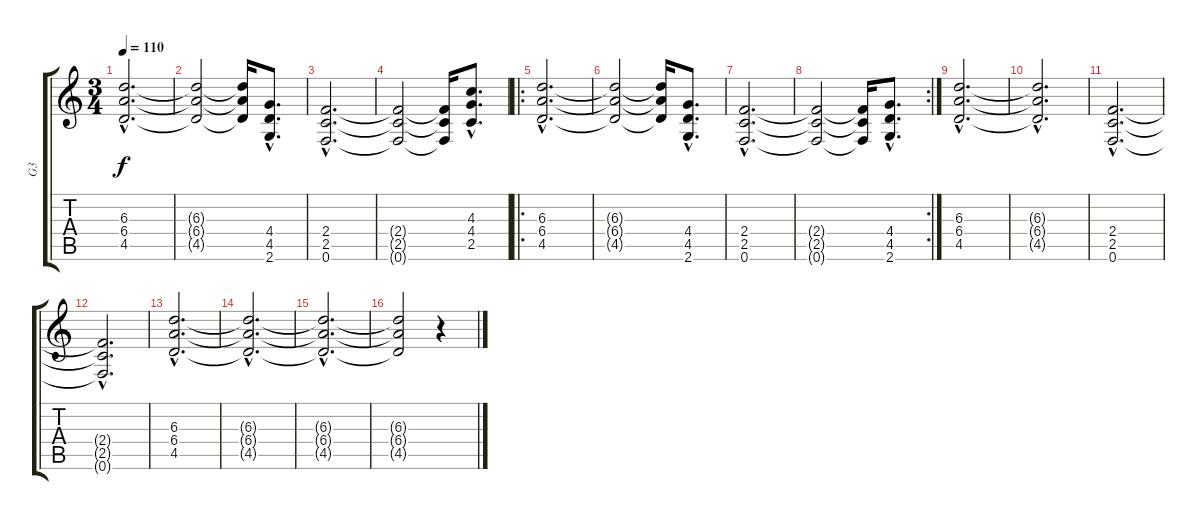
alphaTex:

\track ("G3" "G3") {instrument distortionguitar}
\staff {score tabs}
\tuning (F4 C4 Ab3 Eb3 Bb2 F2) {hide}
\ts (3 4)
\tempo 110
\clef g2
\ks c
(6.3{hac} 6.4{hac} 4.5{hac}).2{d dy f} |
(6.3{t} 6.4{t} 4.5{t}).2 (6.3{t} 6.4{t} 4.5{t}).16 (4.4{hac} 4.5{hac} 2.6{hac}).8{d} |
(2.4{hac} 2.5{hac} 0.6{hac}).2{d} |
(2.4{t} 2.5{t} 0.6{t}).2 (2.4{t} 2.5{t} 0.6{t}).16 (4.3{hac} 4.4{hac} 2.5{hac}).8{d} |
\ro
(6.3{hac} 6.4{hac} 4.5{hac}).2{d} |
(6.3{t} 6.4{t} 4.5{t}).2 (6.3{t} 6.4{t} 4.5{t}).16 (4.4{hac} 4.5{hac} 2.6{hac}).8{d} |
(2.4{hac} 2.5{hac} 0.6{hac}).2{d} |
\rc 2
(2.4{t} 2.5{t} 0.6{t}).2 (2.4{t} 2.5{t} 0.6{t}).16 (4.4{hac} 4.5{hac} 2.6{hac}).8{d} |
(6.3{hac} 6.4{hac} 4.5{hac}).2{d} |
(6.3{hac t} 6.4{hac t} 4.5{hac t}).2{d} |
(2.4{hac} 2.5{hac} 0.6{hac}).2{d} |
(2.4{hac t} 2.5{hac t} 0.6{hac t}).2{d} |
(6.3{hac} 6.4{hac} 4.5{hac}).2{d} |
(6.3{hac t} 6.4{hac t} 4.5{hac t}).2{d volume 0} |
(6.3{hac t} 6.4{hac t} 4.5{hac t}).2{d} |
(6.3{t} 6.4{t} 4.5{t}).2 r.4{volume 15}
